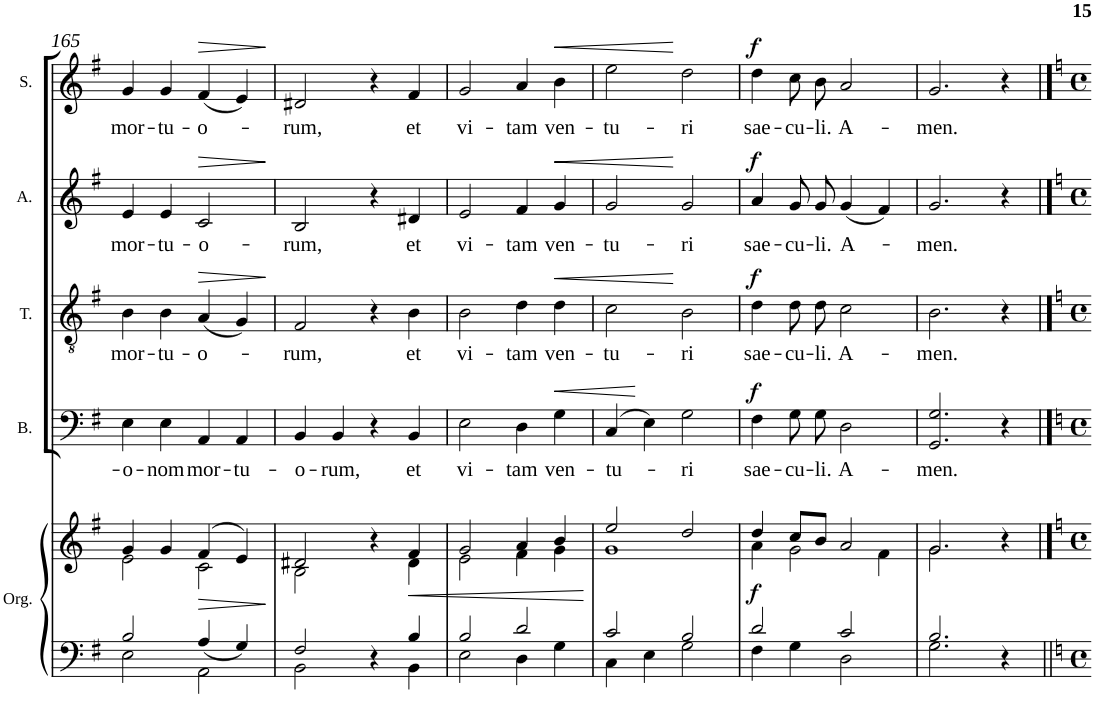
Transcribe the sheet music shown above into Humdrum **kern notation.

**kern	**kern	**dynam	**kern	**text	**dynam	**kern	**text	**dynam	**kern	**text	**dynam	**kern	**text	**dynam
*part5	*part5	*part5	*part4	*part4	*part4	*part3	*part3	*part3	*part2	*part2	*part2	*part1	*part1	*part1
*staff6	*staff5	*staff5/6	*staff4	*staff4	*staff4	*staff3	*staff3	*staff3	*staff2	*staff2	*staff2	*staff1	*staff1	*staff1
*I"Organ	*	*	*I"Bass	*	*	*I"Tenor	*	*	*I"Alto	*	*	*I"Soprano	*	*
*I'Org.	*	*	*I'B.	*	*	*I'T.	*	*	*I'A.	*	*	*I'S.	*	*
!!LO:PB:g=z
*clefF4	*clefG2	*	*clefF4	*	*	*clefGv2	*	*	*clefG2	*	*	*clefG2	*	*
*k[f#]	*k[f#]	*	*k[f#]	*	*	*k[f#]	*	*	*k[f#]	*	*	*k[f#]	*	*
*G:	*G:	*	*G:	*	*	*G:	*	*	*G:	*	*	*G:	*	*
*M4/4	*M4/4	*	*M4/4	*	*	*M4/4	*	*	*M4/4	*	*	*M4/4	*	*
*met(c)	*met(c)	*	*met(c)	*	*	*met(c)	*	*	*met(c)	*	*	*met(c)	*	*
=165	=165	=165	=165	=165	=165	=165	=165	=165	=165	=165	=165	=165	=165	=165
*^	*^	*	*	*	*	*	*	*	*	*	*	*	*	*
!	!	!	!	!	!	!LO:LY:b	!	!	!LO:LY:b	!	!	!LO:LY:b	!	!	!LO:LY:b	!
2B/	2E\	4g/	2e\	.	4E\	-o-	.	4B\	mor-	.	4e/	mor-	.	4g/	mor-	.
!	!	!	!	!	!	!LO:LY:b	!	!	!LO:LY:b	!	!	!LO:LY:b	!	!	!LO:LY:b	!
.	.	4g/	.	.	4E\	-nom	.	4B\	-tu-	.	4e/	-tu-	.	4g/	-tu-	.
!	!	!	!	!LO:HP:b	!	!LO:LY:b	!	!	!LO:LY:b	!LO:HP:b	!	!LO:LY:b	!LO:HP:b	!	!LO:LY:b	!LO:HP:b
4A/	2AA\	(4f#/	2c\	>	4AA/	mor-	.	(<4A/	-o-	>	2c/	-o-	>	(<4f#/	-o-	>
!	!	!	!	!	!	!LO:LY:b	!	!	!	!	!	!	!	!	!	!
4G/	.	4e/)	.	.	4AA/	-tu-	.	4G/)	.	.	.	.	.	4e/)	.	.
=166	=166	=166	=166	=166	=166	=166	=166	=166	=166	=166	=166	=166	=166	=166	=166	=166
!	!	!	!	!	!	!LO:LY:b	!	!	!LO:LY:b	!	!	!LO:LY:b	!	!	!LO:LY:b	!
2F#/	2BB\	2d#X/	2B\	.	4BB/	-o-	.	2F#/	-rum,	.	2B/	-rum,	.	2d#X/	-rum,	.
!	!	!	!	!	!	!LO:LY:b	!	!	!	!	!	!	!	!	!	!
.	.	.	.	.	4BB/	-rum,	.	.	.	.	.	.	.	.	.	.
4r	4ryy	4r	4ryy	.	4r	.	.	4r	.	.	4r	.	.	4r	.	.
!	!	!	!	!	!	!LO:LY:b	!	!	!LO:LY:b	!	!	!LO:LY:b	!	!	!LO:LY:b	!
4B/	4BB\	4f#/	4d#\	.	4BB/	et	.	4B\	et	.	4d#X/	et	.	4f#/	et	.
=167	=167	=167	=167	=167	=167	=167	=167	=167	=167	=167	=167	=167	=167	=167	=167	=167
!	!	!	!	!	!	!LO:LY:b	!	!	!LO:LY:b	!	!	!LO:LY:b	!	!	!LO:LY:b	!
2B/	2E\	2g/	2e\	.	2E\	vi-	.	2B\	vi-	.	2e/	vi-	.	2g/	vi-	.
!	!	!	!	!	!	!LO:LY:b	!	!	!LO:LY:b	!	!	!LO:LY:b	!	!	!LO:LY:b	!
2d/	4D\	4a/	4f#\	.	4D\	-tam	.	4d\	-tam	.	4f#/	-tam	.	4a/	-tam	.
!	!	!	!	!	!	!LO:LY:b	!	!	!LO:LY:b	!	!	!LO:LY:b	!	!	!LO:LY:b	!
.	4G\	4b/	4g\	.	4G\	ven-	.	4d\	ven-	.	4g/	ven-	.	4b\	ven-	.
*v	*v	*	*	*	*	*	*	*	*	*	*	*	*	*	*	*
*	*v	*v	*	*	*	*	*	*	*	*	*	*	*	*	*
.	.	]	.	.	.	.	.	.	.	.	.	.	.	.
=168	=168	=168	=168	=168	=168	=168	=168	=168	=168	=168	=168	=168	=168	=168
*^	*^	*	*	*	*	*	*	*	*	*	*	*	*	*
!	!	!	!	!	!	!LO:LY:b	!	!	!LO:LY:b	!	!	!LO:LY:b	!	!	!LO:LY:b	!
2c/	4C\	2ee/	1g	.	(4C/	-tu-	.	2c\	-tu-	.	2g/	-tu-	.	2ee\	-tu-	.
.	4E\	.	.	.	4E\)	.	.	.	.	.	.	.	.	.	.	.
!	!	!	!	!	!	!LO:LY:b	!	!	!LO:LY:b	!	!	!LO:LY:b	!	!	!LO:LY:b	!
2B/	2G\	2dd/	.	.	2G\	-ri	.	2B\	-ri	]	2g/	-ri	]	2dd\	-ri	]
=169	=169	=169	=169	=169	=169	=169	=169	=169	=169	=169	=169	=169	=169	=169	=169	=169
!	!	!	!	!LO:DY:b	!	!LO:LY:b	!LO:DY:a	!	!LO:LY:b	!LO:DY:a	!	!LO:LY:b	!LO:DY:a	!	!LO:LY:b	!LO:DY:a
2d/	4F#\	4dd/	4a\	f	4F#\	sae-	f	4d\	sae-	f	4a/	sae-	f	4dd\	sae-	f
!	!	!	!	!	!	!LO:LY:b	!	!	!LO:LY:b	!	!	!LO:LY:b	!	!	!LO:LY:b	!
.	4G\	8cc/L	2g\	.	8G\L	-cu-	.	8d\L	-cu-	.	8g/L	-cu-	.	8cc\L	-cu-	.
!	!	!	!	!	!	!LO:LY:b	!	!	!LO:LY:b	!	!	!LO:LY:b	!	!	!LO:LY:b	!
.	.	8b/J	.	.	8G\J	-li.	.	8d\J	-li.	.	8g/J	-li.	.	8b\J	-li.	.
!	!	!	!	!	!	!LO:LY:b	!	!	!LO:LY:b	!	!	!LO:LY:b	!	!	!LO:LY:b	!
2c/	2D\	2a/	.	.	2D\	A-	.	2c\	A-	.	(<4g/	A-	.	2a/	A-	.
.	.	.	4f#\	.	.	.	.	.	.	.	4f#/)	.	.	.	.	.
=170	=170	=170	=170	=170	=170	=170	=170	=170	=170	=170	=170	=170	=170	=170	=170	=170
!	!	!	!	!	!	!LO:LY:b	!	!	!LO:LY:b	!	!	!LO:LY:b	!	!	!LO:LY:b	!
2.B/	2.G\	2.g/	2.g\	.	2.GG/ 2.G/	-men.	.	2.B\	-men.	.	2.g/	-men.	.	2.g/	-men.	.
4r	4ryy	4r	4ryy	.	4r	.	.	4r	.	.	4r	.	.	4r	.	.
*v	*v	*	*	*	*	*	*	*	*	*	*	*	*	*	*	*
*	*v	*v	*	*	*	*	*	*	*	*	*	*	*	*	*
==	==	==	==	==	==	==	==	==	==	==	==	==	==	==
*-	*-	*-	*-	*-	*-	*-	*-	*-	*-	*-	*-	*-	*-	*-
